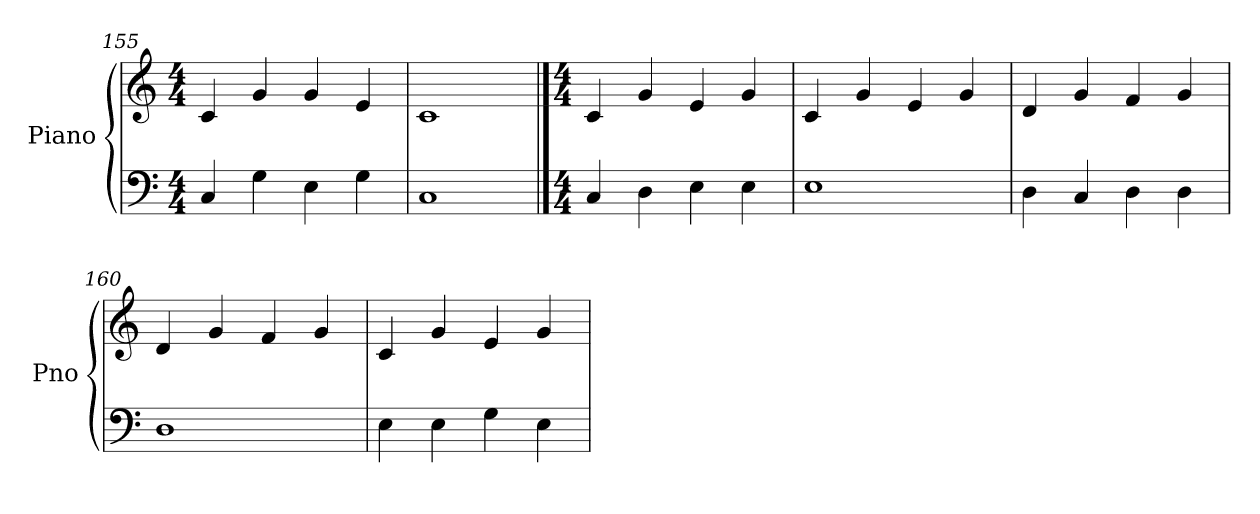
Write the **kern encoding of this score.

**kern	**kern
*part1	*part1
*staff2	*staff1
*I"Piano	*
*I'Pno	*
*clefF4	*clefG2
*k[]	*k[]
*M4/4	*M4/4
=155	=155
4C/	4c/
4G\	4g/
4E\	4g/
4G\	4e/
=156	=156
1C	1c
!!LO:LB:g=z
==157	==157
*M4/4	*M4/4
4C/	4c/
4D\	4g/
4E\	4e/
4E\	4g/
=158	=158
1E	4c/
.	4g/
.	4e/
.	4g/
=159	=159
4D\	4d/
4C/	4g/
4D\	4f/
4D\	4g/
=160	=160
1D	4d/
.	4g/
.	4f/
.	4g/
=161	=161
4E\	4c/
4E\	4g/
4G\	4e/
4E\	4g/
=	=
*-	*-
